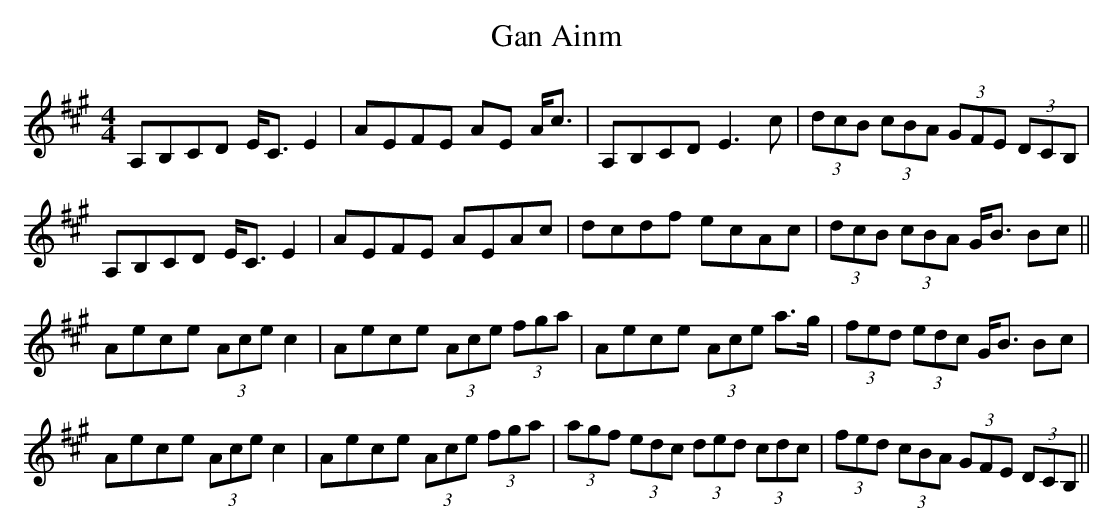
X:1
T:Gan Ainm
M:4/4
L:1/8
K:A
A,B,CD E<CE2|AEFE AE A<c|A,B,CD E3c|(3dcB (3cBA (3GFE (3DCB,|\
A,B,CD E<CE2|AEFE AEAc|dcdf ecAc|(3dcB (3cBA G<B Bc||\
Aece (3Ace c2|Aece (3Ace (3fga|Aece (3Ace a>g|(3fed (3edc G<B Bc|\
Aece (3Ace c2|Aece (3Ace (3fga|(3agf (3edc (3ded (3cdc|(3fed (3cBA (3GFE (3DCB,||
